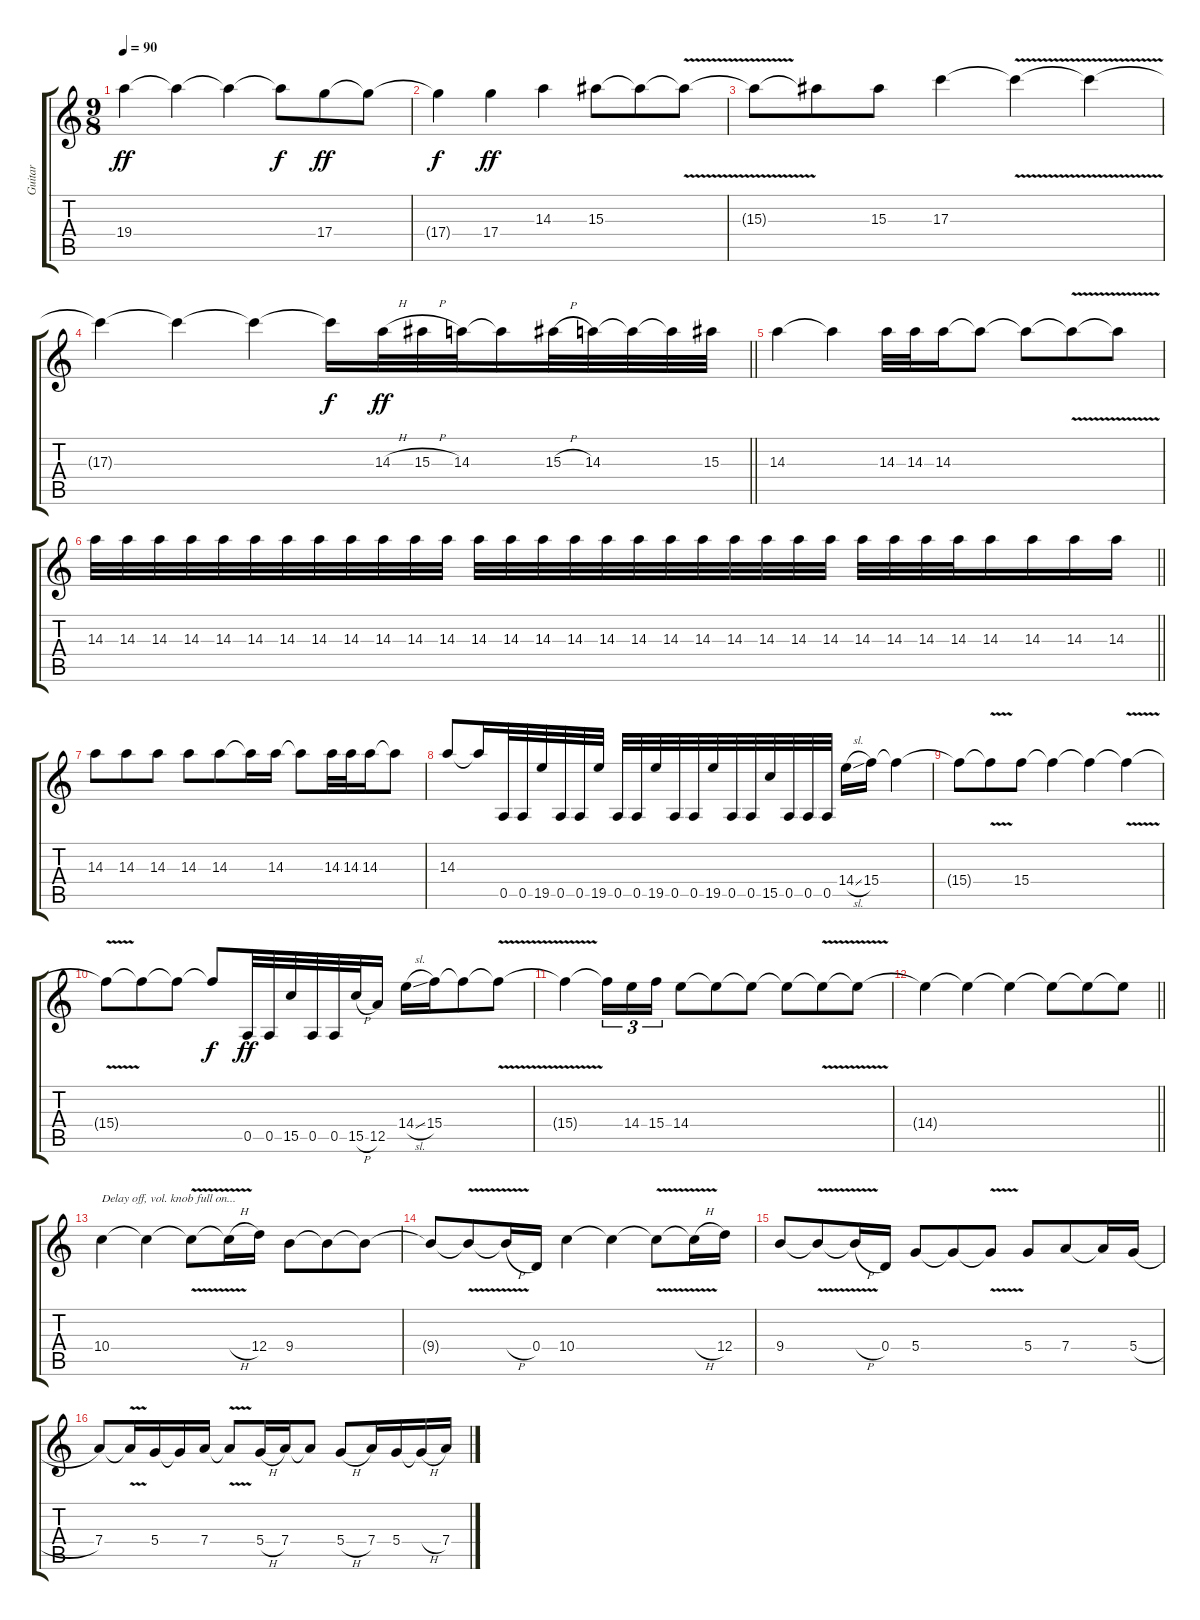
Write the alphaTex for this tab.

\track ("Guitar" "Guitar") {instrument electricguitarclean}
\staff {score tabs}
\tuning (E4 B3 G3 D3 A2 D2) {hide}
\ts (9 8)
\tempo 90
\clef g2
\ks c
19.4{t}.4{dy ff} 19.4{t}.4 19.4{t}.4 19.4{t}.8{dy f} 17.4.8{dy ff} 17.4{t}.8 |
17.4{t}.4{dy f} 17.4.4{dy ff} 14.3.4 15.3.8 15.3{t}.8 15.3{v t}.8 |
15.3{t}.8 15.3{t}.8 15.3.8 17.3.4 17.3{v t}.4 17.3{t}.4 |
\barLineRight lightlight
17.3{t}.4 17.3{t}.4 17.3{t}.4 17.3{t}.16{dy f} 14.3{h}.32{dy ff} 15.3{h}.32 14.3.32 14.3{t}.16 15.3{h}.32 14.3.32 14.3{t}.32 14.3{t}.32 15.3.32 |
14.3.4 14.3{t}.4 14.3.32 14.3.32 14.3.16 14.3{t}.8 14.3{t}.8 14.3{v t}.8 14.3{t}.8 |
\barLineRight lightlight
14.3.32 14.3.32 14.3.32 14.3.32 14.3.32 14.3.32 14.3.32 14.3.32 14.3.32 14.3.32 14.3.32 14.3.32 14.3.32 14.3.32 14.3.32 14.3.32 14.3.32 14.3.32 14.3.32 14.3.32 14.3.32 14.3.32 14.3.32 14.3.32 14.3.32 14.3.32 14.3.32 14.3.32 14.3.16 14.3.16 14.3.16 14.3.16 |
14.3.8 14.3.8 14.3.8 14.3.8 14.3.8 14.3{t}.16 14.3.16 14.3{t}.8 14.3.32 14.3.32 14.3.16 14.3{t}.8 |
14.3.8 14.3{t}.16 0.5.32 0.5.32 19.5.32 0.5.32 0.5.32 19.5.32 0.5.32 0.5.32 19.5.32 0.5.32 0.5.32 19.5.32 0.5.32 0.5.32 15.5.32 0.5.32 0.5.32 0.5.32 14.4{sl}.16 15.4.16 15.4{t}.4 |
15.4{t}.8 15.4{v t}.8 15.4.8 15.4{t}.4 15.4{t}.4 15.4{v t}.4 |
15.4{t}.8 15.4{t}.8 15.4{t}.8 15.4{t}.8{dy f} 0.5.32{dy ff} 0.5.32 15.5.32 0.5.32 0.5.32 15.5{h}.32 12.5.16 14.4{sl}.16 15.4.16 15.4{t}.8 15.4{v t}.8 |
15.4{t}.4 15.4{t}.16{tu (3 2)} 14.4.16{tu (3 2)} 15.4.16{tu (3 2)} 14.4.8 14.4{t}.8 14.4{t}.8 14.4{t}.8 14.4{v t}.8 14.4{t}.8 |
\barLineRight lightlight
14.4{t}.4 14.4{t}.4 14.4{t}.4 14.4{t}.8 14.4{t}.8 14.4{t}.8 |
\section ("" "")
10.4.4{txt "Delay off, vol. knob full on..." instrument distortionguitar} 10.4{t}.4 10.4{v t}.8 10.4{h t}.16 12.4.16 9.4.8 9.4{t}.8 9.4{t}.8 |
9.4{t}.8 9.4{v t}.8 9.4{h t}.16 0.4.16 10.4.4 10.4{t}.4 10.4{v t}.8 10.4{h t}.16 12.4.16 |
9.4.8 9.4{v t}.8 9.4{h t}.16 0.4.16 5.4.8 5.4{t}.8 5.4{v t}.8 5.4.8 7.4.8 7.4{t}.16 5.4{h}.16 |
7.4.8 7.4{v t}.16 5.4.16 5.4{t}.16 7.4.16 7.4{v t}.8 5.4{h}.16 7.4.16 7.4{t}.8 5.4{h}.8 7.4.16 5.4.16 5.4{h t}.16 7.4.16
